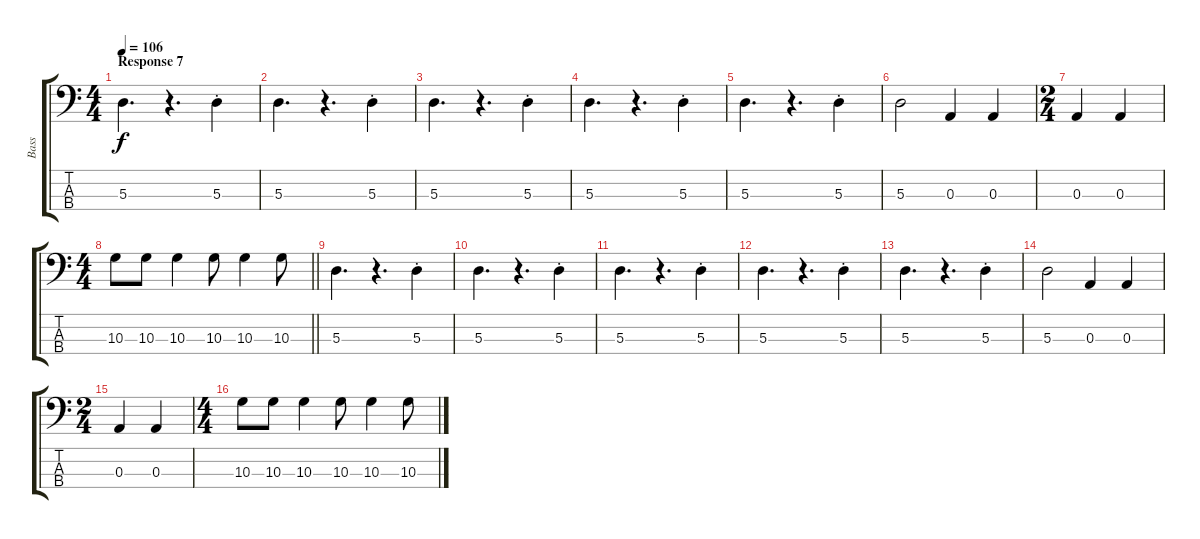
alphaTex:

\track ("Bass" "Bass") {instrument electricbassfinger}
\staff {score tabs}
\tuning (G2 D2 A1 E1) {hide}
\ts (4 4)
\section ("" "Response 7")
\tempo 106
\clef f4
\ks c
5.3.4{d dy f} r.4{d} 5.3{st}.4 |
5.3.4{d} r.4{d} 5.3{st}.4 |
5.3.4{d} r.4{d} 5.3{st}.4 |
5.3.4{d} r.4{d} 5.3{st}.4 |
5.3.4{d} r.4{d} 5.3{st}.4 |
5.3.2 0.3.4 0.3.4 |
\ts (2 4)
0.3.4 0.3.4 |
\ts (4 4)
\barLineRight lightlight
10.3.8 10.3.8 10.3.4 10.3.8 10.3.4 10.3.8 |
5.3.4{d} r.4{d} 5.3{st}.4 |
5.3.4{d} r.4{d} 5.3{st}.4 |
5.3.4{d} r.4{d} 5.3{st}.4 |
5.3.4{d} r.4{d} 5.3{st}.4 |
5.3.4{d} r.4{d} 5.3{st}.4 |
5.3.2 0.3.4 0.3.4 |
\ts (2 4)
0.3.4 0.3.4 |
\ts (4 4)
10.3.8 10.3.8 10.3.4 10.3.8 10.3.4 10.3.8
